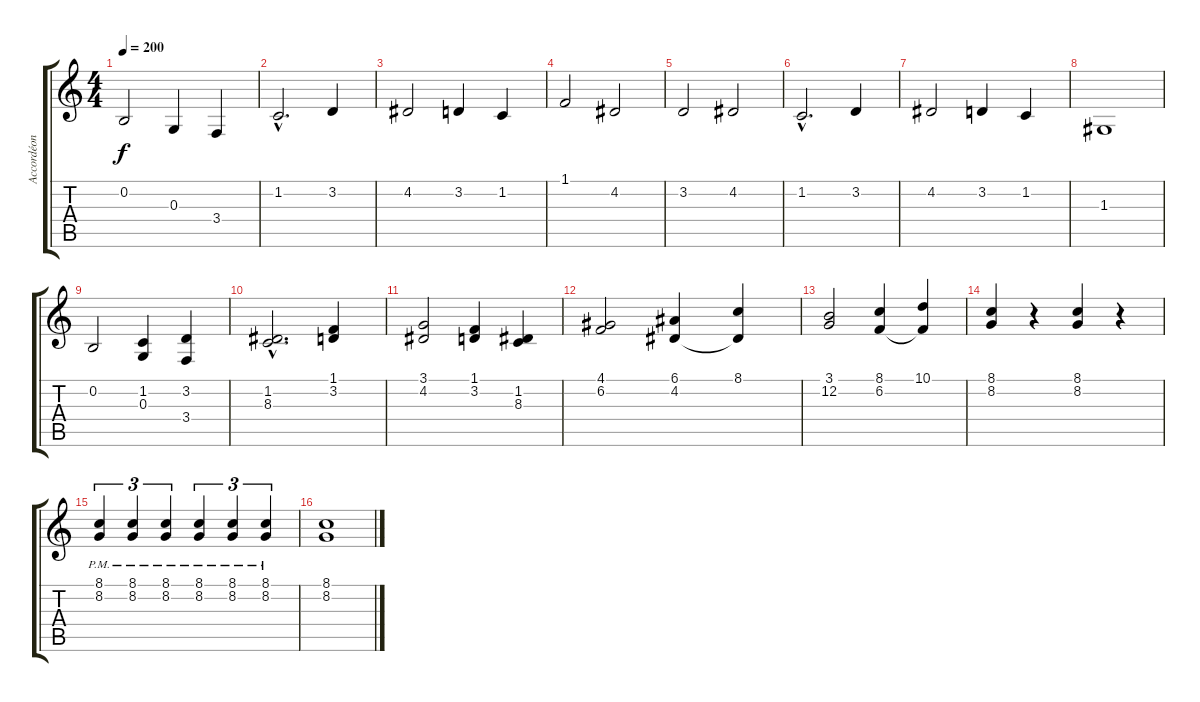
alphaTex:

\track ("Accordéon (voix)" "Accordéon ") {instrument accordion}
\staff {score tabs}
\tuning (E4 B3 G3 D3 A2 E2) {hide}
\ts (4 4)
\tempo 200
\clef g2
\ks c
0.2.2{dy f} 0.3.4 3.4.4 |
1.2{hac}.2{d} 3.2.4 |
4.2.2 3.2.4 1.2.4 |
1.1.2 4.2.2 |
3.2.2 4.2.2 |
1.2{hac}.2{d} 3.2.4 |
4.2.2 3.2.4 1.2.4 |
1.3.1 |
0.2.2 (1.2 0.3).4 (3.2 3.4).4 |
(1.2{hac} 8.3{hac}).2{d} (1.1 3.2).4 |
(3.1 4.2).2 (1.1 3.2).4 (1.2 8.3).4 |
(4.1 6.2).2 (6.1 4.2).4 (8.1 4.2{t}).4 |
(3.1 12.2).2 (8.1 6.2).4 (10.1 6.2{t}).4 |
(8.1 8.2).4 r.4 (8.1 8.2).4 r.4 |
(8.1{pm} 8.2{pm}).4{tu (3 2)} (8.1{pm} 8.2{pm}).4{tu (3 2)} (8.1{pm} 8.2{pm}).4{tu (3 2)} (8.1{pm} 8.2{pm}).4{tu (3 2)} (8.1{pm} 8.2{pm}).4{tu (3 2)} (8.1{pm} 8.2{pm}).4{tu (3 2)} |
(8.1 8.2).1
